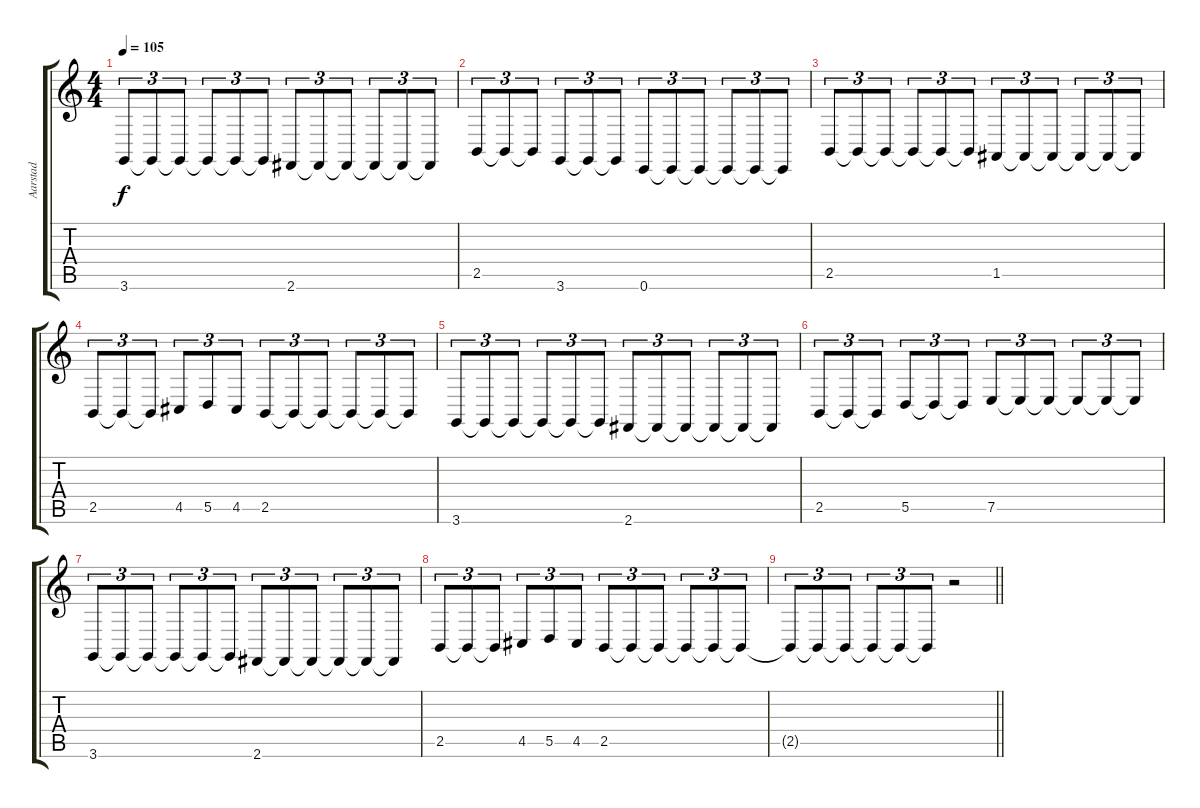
\track ("Aarstad" "Aarstad") {instrument choiraahs}
\staff {score tabs}
\tuning (E4 B3 G3 D3 A2 E2) {hide}
\ts (4 4)
\tempo 105
\clef g2
\ks c
3.6.8{tu (3 2) dy f volume 16 instrument stringensemble1} 3.6{t}.8{tu (3 2)} 3.6{t}.8{tu (3 2)} 3.6{t}.8{tu (3 2)} 3.6{t}.8{tu (3 2)} 3.6{t}.8{tu (3 2)} 2.6.8{tu (3 2)} 2.6{t}.8{tu (3 2)} 2.6{t}.8{tu (3 2)} 2.6{t}.8{tu (3 2)} 2.6{t}.8{tu (3 2)} 2.6{t}.8{tu (3 2)} |
2.5.8{tu (3 2)} 2.5{t}.8{tu (3 2)} 2.5{t}.8{tu (3 2)} 3.6.8{tu (3 2)} 3.6{t}.8{tu (3 2)} 3.6{t}.8{tu (3 2)} 0.6.8{tu (3 2)} 0.6{t}.8{tu (3 2)} 0.6{t}.8{tu (3 2)} 0.6{t}.8{tu (3 2)} 0.6{t}.8{tu (3 2)} 0.6{t}.8{tu (3 2)} |
2.5.8{tu (3 2)} 2.5{t}.8{tu (3 2)} 2.5{t}.8{tu (3 2)} 2.5{t}.8{tu (3 2)} 2.5{t}.8{tu (3 2)} 2.5{t}.8{tu (3 2)} 1.5.8{tu (3 2)} 1.5{t}.8{tu (3 2)} 1.5{t}.8{tu (3 2)} 1.5{t}.8{tu (3 2)} 1.5{t}.8{tu (3 2)} 1.5{t}.8{tu (3 2)} |
2.5.8{tu (3 2)} 2.5{t}.8{tu (3 2)} 2.5{t}.8{tu (3 2)} 4.5.8{tu (3 2)} 5.5.8{tu (3 2)} 4.5.8{tu (3 2)} 2.5.8{tu (3 2)} 2.5{t}.8{tu (3 2)} 2.5{t}.8{tu (3 2)} 2.5{t}.8{tu (3 2)} 2.5{t}.8{tu (3 2)} 2.5{t}.8{tu (3 2)} |
3.6.8{tu (3 2)} 3.6{t}.8{tu (3 2)} 3.6{t}.8{tu (3 2)} 3.6{t}.8{tu (3 2)} 3.6{t}.8{tu (3 2)} 3.6{t}.8{tu (3 2)} 2.6.8{tu (3 2)} 2.6{t}.8{tu (3 2)} 2.6{t}.8{tu (3 2)} 2.6{t}.8{tu (3 2)} 2.6{t}.8{tu (3 2)} 2.6{t}.8{tu (3 2)} |
2.5.8{tu (3 2)} 2.5{t}.8{tu (3 2)} 2.5{t}.8{tu (3 2)} 5.5.8{tu (3 2)} 5.5{t}.8{tu (3 2)} 5.5{t}.8{tu (3 2)} 7.5.8{tu (3 2)} 7.5{t}.8{tu (3 2)} 7.5{t}.8{tu (3 2)} 7.5{t}.8{tu (3 2)} 7.5{t}.8{tu (3 2)} 7.5{t}.8{tu (3 2)} |
3.6.8{tu (3 2)} 3.6{t}.8{tu (3 2)} 3.6{t}.8{tu (3 2)} 3.6{t}.8{tu (3 2)} 3.6{t}.8{tu (3 2)} 3.6{t}.8{tu (3 2)} 2.6.8{tu (3 2)} 2.6{t}.8{tu (3 2)} 2.6{t}.8{tu (3 2)} 2.6{t}.8{tu (3 2)} 2.6{t}.8{tu (3 2)} 2.6{t}.8{tu (3 2)} |
2.5.8{tu (3 2)} 2.5{t}.8{tu (3 2)} 2.5{t}.8{tu (3 2)} 4.5.8{tu (3 2)} 5.5.8{tu (3 2)} 4.5.8{tu (3 2)} 2.5.8{tu (3 2)} 2.5{t}.8{tu (3 2)} 2.5{t}.8{tu (3 2)} 2.5{t}.8{tu (3 2)} 2.5{t}.8{tu (3 2)} 2.5{t}.8{tu (3 2)} |
\barLineRight lightlight
2.5{t}.8{tu (3 2)} 2.5{t}.8{tu (3 2)} 2.5{t}.8{tu (3 2)} 2.5{t}.8{tu (3 2)} 2.5{t}.8{tu (3 2)} 2.5{t}.8{tu (3 2)} r.2
